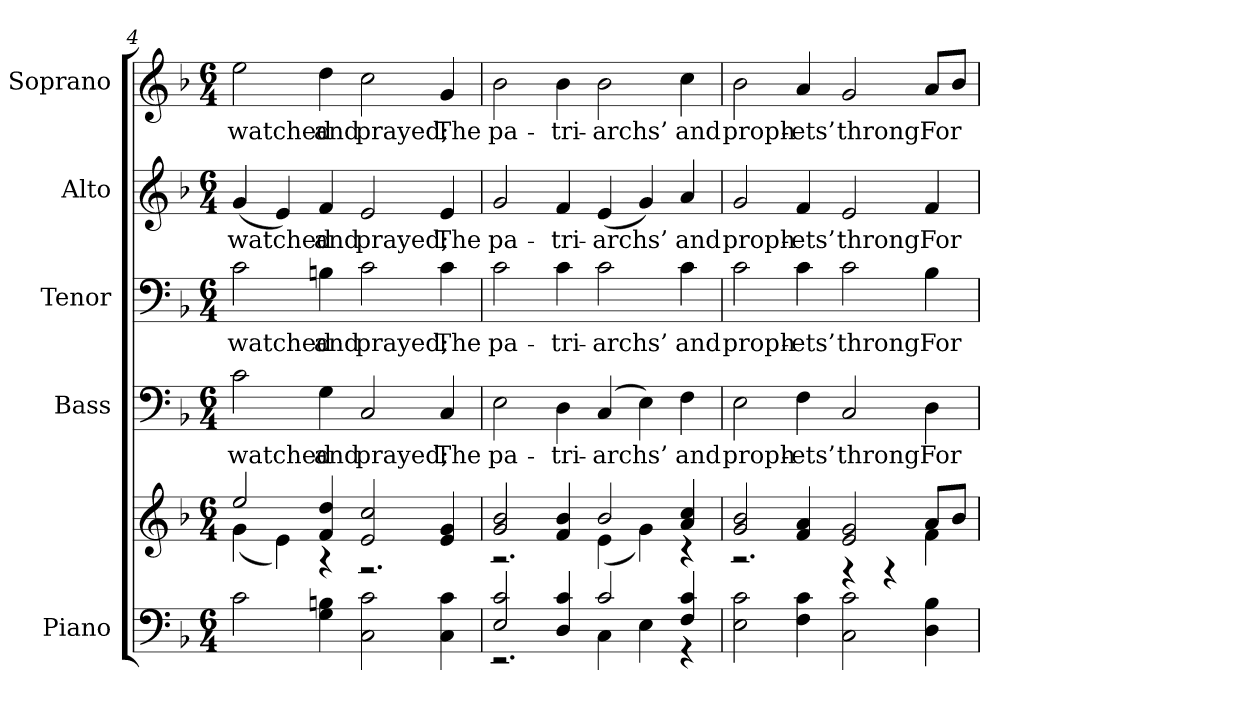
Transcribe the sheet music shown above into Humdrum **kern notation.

**kern	**kern	**kern	**text	**kern	**text	**kern	**text	**kern	**text
*part5	*part5	*part4	*part4	*part3	*part3	*part2	*part2	*part1	*part1
*staff6	*staff5	*staff4	*staff4	*staff3	*staff3	*staff2	*staff2	*staff1	*staff1
*I"Piano	*	*I"Bass	*	*I"Tenor	*	*I"Alto	*	*I"Soprano	*
*I'Pno.	*	*I'B.	*	*I'T.	*	*I'A.	*	*I'S.	*
*clefF4	*clefG2	*clefF4	*	*clefF4	*	*clefG2	*	*clefG2	*
*k[b-]	*k[b-]	*k[b-]	*	*k[b-]	*	*k[b-]	*	*k[b-]	*
*F:	*F:	*F:	*	*F:	*	*F:	*	*F:	*
*M6/4	*M6/4	*M6/4	*	*M6/4	*	*M6/4	*	*M6/4	*
=4	=4	=4	=4	=4	=4	=4	=4	=4	=4
*	*^	*	*	*	*	*	*	*	*
!	!	!	!	!LO:LY:b:color=#000000	!	!	!	!	!	!
!	!	!	!	!	!	!LO:LY:b:color=#000000	!	!	!	!
!	!	!	!	!	!	!	!	!LO:LY:b:color=#000000	!	!
!	!	!	!	!	!	!	!	!	!	!LO:LY:b:color=#000000
2ci\	2eei/	(4gi\	2ci\	watched	2ci\	watched	(4gi/	watched	2eei\	watched
.	.	4ei\)	.	.	.	.	4ei/)	.	.	.
!	!	!	!	!LO:LY:b:color=#000000	!	!	!	!	!	!
!	!	!	!	!	!	!LO:LY:b:color=#000000	!	!	!	!
!	!	!	!	!	!	!	!	!LO:LY:b:color=#000000	!	!
!	!	!	!	!	!	!	!	!	!	!LO:LY:b:color=#000000
4Gi\ 4Bni	4fi/ 4ddi	4r	4Gi\	and	4Bni\	and	4fi/	and	4ddi\	and
!	!	!	!	!LO:LY:b:color=#000000	!	!	!	!	!	!
!	!	!	!	!	!	!LO:LY:b:color=#000000	!	!	!	!
!	!	!	!	!	!	!	!	!LO:LY:b:color=#000000	!	!
!	!	!	!	!	!	!	!	!	!	!LO:LY:b:color=#000000
2Ci\ 2ci	2ei/ 2cci	2.r	2Ci/	prayed;	2ci\	prayed;	2ei/	prayed;	2cci\	prayed;
!	!	!	!	!LO:LY:b:color=#000000	!	!	!	!	!	!
!	!	!	!	!	!	!LO:LY:b:color=#000000	!	!	!	!
!	!	!	!	!	!	!	!	!LO:LY:b:color=#000000	!	!
!	!	!	!	!	!	!	!	!	!	!LO:LY:b:color=#000000
4Ci\ 4ci	4ei/ 4gi	.	4Ci/	The	4ci\	The	4ei/	The	4gi/	The
!!LO:LB:g=z
=5	=5	=5	=5	=5	=5	=5	=5	=5	=5	=5
*^	*	*	*	*	*	*	*	*	*	*
!	!	!	!	!	!LO:LY:b:color=#000000	!	!	!	!	!	!
!	!	!	!	!	!	!	!LO:LY:b:color=#000000	!	!	!	!
!	!	!	!	!	!	!	!	!	!LO:LY:b:color=#000000	!	!
!	!	!	!	!	!	!	!	!	!	!	!LO:LY:b:color=#000000
2Ei/ 2ci	2.r	2gi/ 2b-i	2.r	2Ei\	pa-	2ci\	pa-	2gi/	pa-	2b-i\	pa-
!	!	!	!	!	!LO:LY:b:color=#000000	!	!	!	!	!	!
!	!	!	!	!	!	!	!LO:LY:b:color=#000000	!	!	!	!
!	!	!	!	!	!	!	!	!	!LO:LY:b:color=#000000	!	!
!	!	!	!	!	!	!	!	!	!	!	!LO:LY:b:color=#000000
4Di/ 4ci	.	4fi/ 4b-i	.	4Di\	-tri-	4ci\	-tri-	4fi/	-tri-	4b-i\	-tri-
!	!	!	!	!	!LO:LY:b:color=#000000	!	!	!	!	!	!
!	!	!	!	!	!	!	!LO:LY:b:color=#000000	!	!	!	!
!	!	!	!	!	!	!	!	!	!LO:LY:b:color=#000000	!	!
!	!	!	!	!	!	!	!	!	!	!	!LO:LY:b:color=#000000
2ci/	4Ci\	2b-i/	(4ei\	(4Ci/	-archs’	2ci\	-archs’	(4ei/	-archs’	2b-i\	-archs’
.	4Ei\	.	4gi\)	4Ei\)	.	.	.	4gi/)	.	.	.
!	!	!	!	!	!LO:LY:b:color=#000000	!	!	!	!	!	!
!	!	!	!	!	!	!	!LO:LY:b:color=#000000	!	!	!	!
!	!	!	!	!	!	!	!	!	!LO:LY:b:color=#000000	!	!
!	!	!	!	!	!	!	!	!	!	!	!LO:LY:b:color=#000000
4Fi/ 4ci	4r	4ai/ 4cci	4r	4Fi\	and	4ci\	and	4ai/	and	4cci\	and
*v	*v	*	*	*	*	*	*	*	*	*	*
=6	=6	=6	=6	=6	=6	=6	=6	=6	=6	=6
*^	*	*	*	*	*	*	*	*	*	*
!	!	!	!	!	!LO:LY:b:color=#000000	!	!	!	!	!	!
*v	*v	*	*	*	*	*	*	*	*	*	*
*^	*	*	*	*	*	*	*	*	*	*
!	!	!	!	!	!	!	!LO:LY:b:color=#000000	!	!	!	!
*v	*v	*	*	*	*	*	*	*	*	*	*
*^	*	*	*	*	*	*	*	*	*	*
!	!	!	!	!	!	!	!	!	!LO:LY:b:color=#000000	!	!
*v	*v	*	*	*	*	*	*	*	*	*	*
*^	*	*	*	*	*	*	*	*	*	*
!	!	!	!	!	!	!	!	!	!	!	!LO:LY:b:color=#000000
*v	*v	*	*	*	*	*	*	*	*	*	*
2Ei\ 2ci	2gi/ 2b-i	2.r	2Ei\	proph-	2ci\	proph-	2gi/	proph-	2b-i\	proph-
!	!	!	!	!LO:LY:b:color=#000000	!	!	!	!	!	!
!	!	!	!	!	!	!LO:LY:b:color=#000000	!	!	!	!
!	!	!	!	!	!	!	!	!LO:LY:b:color=#000000	!	!
!	!	!	!	!	!	!	!	!	!	!LO:LY:b:color=#000000
4Fi\ 4ci	4fi/ 4ai	.	4Fi\	-ets’	4ci\	-ets’	4fi/	-ets’	4ai/	-ets’
!	!	!	!	!LO:LY:b:color=#000000	!	!	!	!	!	!
!	!	!	!	!	!	!LO:LY:b:color=#000000	!	!	!	!
!	!	!	!	!	!	!	!	!LO:LY:b:color=#000000	!	!
!	!	!	!	!	!	!	!	!	!	!LO:LY:b:color=#000000
2Ci\ 2ci	2ei/ 2gi	4r	2Ci/	throng	2ci\	throng	2ei/	throng	2gi/	throng
.	.	4r	.	.	.	.	.	.	.	.
!	!	!	!	!LO:LY:b:color=#000000	!	!	!	!	!	!
!	!	!	!	!	!	!LO:LY:b:color=#000000	!	!	!	!
!	!	!	!	!	!	!	!	!LO:LY:b:color=#000000	!	!
!	!	!	!	!	!	!	!	!	!	!LO:LY:b:color=#000000
4Di\ 4B-i	8ai/L	4fi\	4Di\	For	4B-i\	For	4fi/	For	8ai/L	For
.	8b-i/J	.	.	.	.	.	.	.	8b-i/J	.
*	*v	*v	*	*	*	*	*	*	*	*
=	=	=	=	=	=	=	=	=	=
*-	*-	*-	*-	*-	*-	*-	*-	*-	*-
